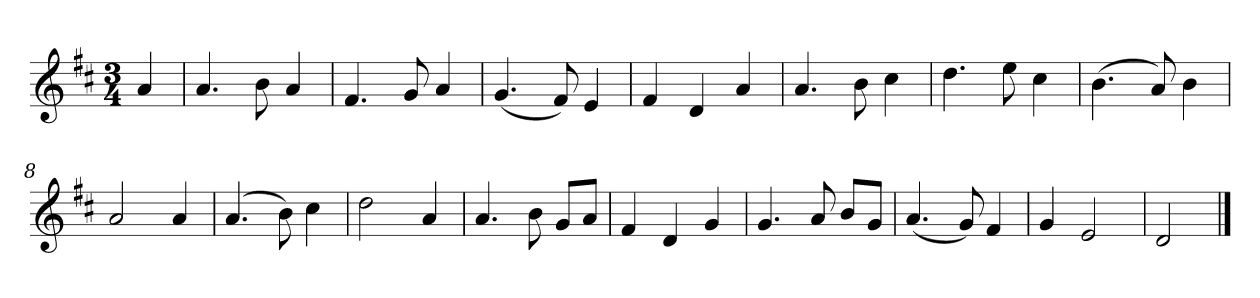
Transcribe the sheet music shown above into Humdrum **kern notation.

**kern
*part1
*staff1
*k[f#c#]
*M3/4
*MM120
=
4a
=1
4.a
8b
4a
=2
4.f#
8g
4a
=3
(4.g
8f#)
4e
=4
4f#
4d
4a
=5
4.a
8b
4cc#
=6
4.dd
8ee
4cc#
=7
(4.b
8a)
4b
=8
2a
4a
=9
(4.a
8b)
4cc#
=10
2dd
4a
=11
4.a
8b
8gL
8aJ
=12
4f#
4d
4g
=13
4.g
8a
8bL
8gJ
=14
(4.a
8g)
4f#
=15
4g
2e
=16
2d
==
*-
